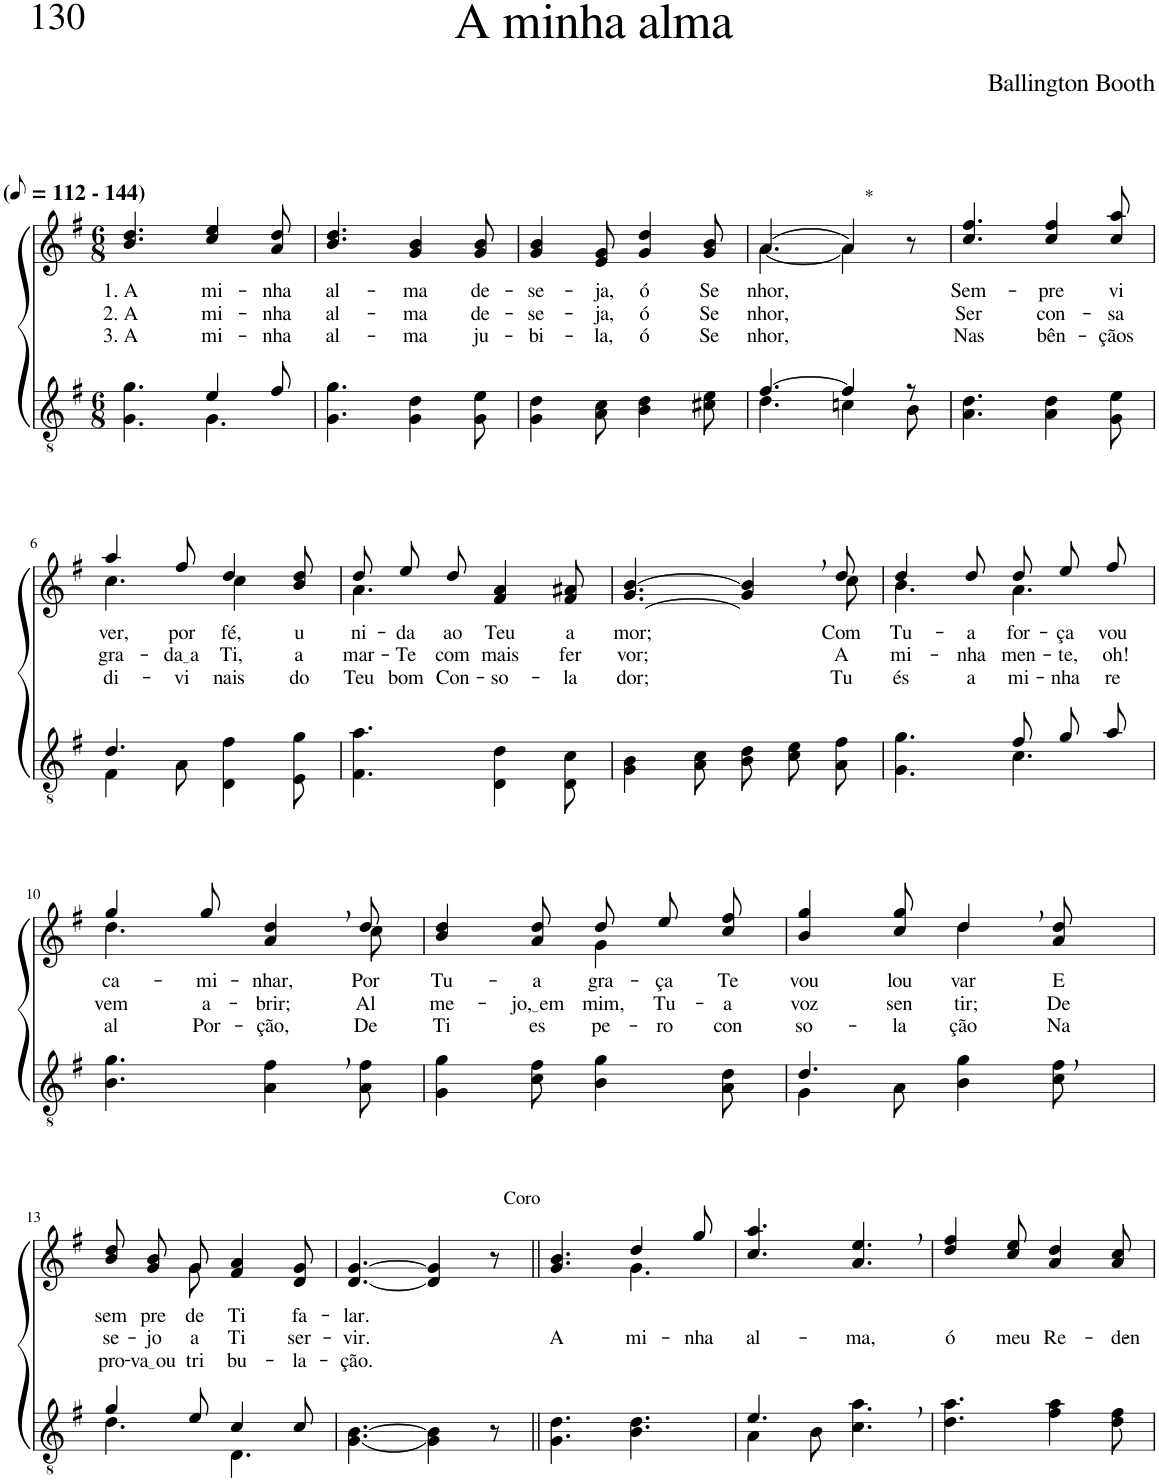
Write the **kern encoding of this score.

**kern	**kern	**text	**text	**text
*part2	*part1	*part1	*part1	*part1
*staff2	*staff1	*staff1	*staff1	*staff1
*I"Parte III e IV	*I"Parte I e II	*	*	*
*clefGv2	*clefG2	*	*	*
*Trd4c7	*Trd4c7	*	*	*
*k[f#]	*k[f#]	*	*	*
*M6/8	*M6/8	*	*	*
*MM56	*MM56	*	*	*
=1	=1	=1	=1	=1
*^	*	*	*	*
!	!	!LO:TX:a:B:t=(	!	!	!
!	!	!LO:TX:a:B:t=- 144)	!	!	!
!	!	!	!LO:LY:b	!LO:LY:b	!LO:LY:b
4.ryy	4.G\ 4.g\	4.b/ 4.dd/	1. A	2. A	3. A
!	!	!	!LO:LY:b	!LO:LY:b	!LO:LY:b
4e/	4.G\	4cc/ 4ee/	mi-	mi-	mi-
!	!	!	!LO:LY:b	!LO:LY:b	!LO:LY:b
8f#/	.	8a/ 8dd/	-nha	-nha	-nha
*v	*v	*	*	*	*
=2	=2	=2	=2	=2
!	!	!LO:LY:b	!LO:LY:b	!LO:LY:b
4.G\ 4.g\	4.b/ 4.dd/	al-	al-	al-
!	!	!LO:LY:b	!LO:LY:b	!LO:LY:b
4G\ 4d\	4g/ 4b/	-ma	-ma	-ma
!	!	!LO:LY:b	!LO:LY:b	!LO:LY:b
8G\ 8e\	8g/ 8b/	de-	de-	ju-
=3	=3	=3	=3	=3
!	!	!LO:LY:b	!LO:LY:b	!LO:LY:b
4G\ 4d\	4g/ 4b/	-se-	-se-	-bi-
!	!	!LO:LY:b	!LO:LY:b	!LO:LY:b
8A\ 8c\	8e/ 8g/	-ja,	-ja,	-la,
!	!	!LO:LY:b	!LO:LY:b	!LO:LY:b
4B\ 4d\	4g/ 4dd/	ó	ó	ó
!	!	!LO:LY:b	!LO:LY:b	!LO:LY:b
8c#X\ 8e\	8g/ 8b/	Se-	Se-	Se-
=4	=4	=4	=4	=4
*^	*^	*	*	*
!	!	!LO:TX:a:t=*	!	!	!	!
!	!	!	!	!LO:LY:b	!LO:LY:b	!LO:LY:b
[4.f#/	4.d\	(4.a/	[4.a\	-nhor,	-nhor,	-nhor,
4f#/]	4cn\	4a/)	4a\]	.	.	.
8r	8B\	8r	8ryy	.	.	.
=5	=5	=5	=5	=5	=5	=5
!	!	!	!	!LO:LY:b	!LO:LY:b	!LO:LY:b
*v	*v	*	*	*	*	*
*	*v	*v	*	*	*
4.A\ 4.d\	4.cc/ 4.ff#/	Sem-	Ser	Nas
!	!	!LO:LY:b	!LO:LY:b	!LO:LY:b
4A\ 4d\	4cc/ 4ff#/	-pre	con-	bên-
!	!	!LO:LY:b	!LO:LY:b	!LO:LY:b
8G\ 8e\	8cc/ 8aa/	vi-	-sa-	-çãos
!!LO:LB:g=z
=6	=6	=6	=6	=6
*^	*^	*	*	*
!	!	!	!	!LO:LY:b	!LO:LY:b	!LO:LY:b
4.d/	4F#\	4aa/	4.cc\	-ver,	-gra-	di-
!	!	!	!	!LO:LY:b	!LO:LY:b	!LO:LY:b
.	8A\	8ff#/	.	por	da a	-vi-
!	!	!	!	!LO:LY:b	!LO:LY:b	!LO:LY:b
4.ryy	4D\ 4f#\	4dd/	4cc\	fé,	Ti,	-nais
!	!	!	!	!LO:LY:b	!LO:LY:b	!LO:LY:b
.	8E\ 8g\	8b/ 8dd/	8ryy	u-	a-	do
=7	=7	=7	=7	=7	=7	=7
!	!	!	!	!LO:LY:b	!LO:LY:b	!LO:LY:b
*v	*v	*	*	*	*	*
4.F#\ 4.a\	8dd/L	4.a\	-ni-	-mar-	Teu
!	!	!	!LO:LY:b	!LO:LY:b	!LO:LY:b
.	8ee/	.	-da	-Te	bom
!	!	!	!LO:LY:b	!LO:LY:b	!LO:LY:b
.	8dd/J	.	ao	com	Con-
!	!	!	!LO:LY:b	!LO:LY:b	!LO:LY:b
4D\ 4d\	4f#/ 4a/	4.ryy	Teu	mais	-so-
!	!	!	!LO:LY:b	!LO:LY:b	!LO:LY:b
8D\ 8c\	8f#/ 8a#X/	.	a-	fer-	-la-
=8	=8	=8	=8	=8	=8
!	!	!	!LO:LY:b	!LO:LY:b	!LO:LY:b
4G\ 4B\	2ryy	[4.g/ [4.b/	-mor;	-vor;	-dor;
8A\ 8c\	.	.	.	.	.
8B\ 8d\L	.	4g/] 4b/]	.	.	.
8c\ 8e\	8ryy	.	.	.	.
!	!	!	!LO:LY:b	!LO:LY:b	!LO:LY:b
8A\ 8f#\J	8cc\	8dd/	Com	A	Tu
=9	=9	=9	=9	=9	=9
*^	*	*	*	*	*
!	!	!	!	!LO:LY:b	!LO:LY:b	!LO:LY:b
4.ryy	4.G\ 4.g\	4dd/	4.b\	Tu-	mi-	és
!	!	!	!	!LO:LY:b	!LO:LY:b	!LO:LY:b
.	.	8dd/	.	-a	-nha	a
!	!	!	!	!LO:LY:b	!LO:LY:b	!LO:LY:b
8f#/L	4.c\	8dd/L	4.a\	for-	men-	mi-
!	!	!	!	!LO:LY:b	!LO:LY:b	!LO:LY:b
8g/	.	8ee/	.	-ça	-te,	-nha
!	!	!	!	!LO:LY:b	!LO:LY:b	!LO:LY:b
8a/J	.	8ff#/J	.	vou	oh!	re-
*v	*v	*	*	*	*	*
!!LO:LB:g=z	!!
=10	=10	=10	=10	=10	=10
!	!	!	!LO:LY:b	!LO:LY:b	!LO:LY:b
4.B\ 4.g\	4gg/	4.dd\	ca-	vem	-al
!	!	!	!LO:LY:b	!LO:LY:b	!LO:LY:b
.	8gg/	.	-mi-	a-	Por-
!	!	!	!LO:LY:b	!LO:LY:b	!LO:LY:b
4A\, 4f#\,	4a/, 4dd/,	4ryy	-nhar,	-brir;	-ção,
!	!	!	!LO:LY:b	!LO:LY:b	!LO:LY:b
8A\ 8f#\	8dd/	8cc\	Por	Al-	De
=11	=11	=11	=11	=11	=11
!	!	!	!LO:LY:b	!LO:LY:b	!LO:LY:b
4G\ 4g\	4b/ 4dd/	4.ryy	Tu-	-me-	Ti
!	!	!	!LO:LY:b	!LO:LY:b	!LO:LY:b
8c\ 8f#\	8a/ 8dd/	.	-a	jo, em	es-
!	!	!	!LO:LY:b	!LO:LY:b	!LO:LY:b
4B\ 4g\	8dd\L	4g\	gra-	mim,	-pe-
!	!	!	!LO:LY:b	!LO:LY:b	!LO:LY:b
.	8ee\	.	-ça	Tu-	-ro
!	!	!	!LO:LY:b	!LO:LY:b	!LO:LY:b
8A\ 8d\	8cc\ 8ff#\J	8ryy	Te	-a	con-
=12	=12	=12	=12	=12	=12
*^	*	*	*	*	*
!	!	!	!	!LO:LY:b	!LO:LY:b	!LO:LY:b
4.d/	4G\	4.ryy	4b/ 4gg/	vou	voz	-so-
!	!	!	!	!LO:LY:b	!LO:LY:b	!LO:LY:b
.	8A\	.	8cc/ 8gg/	lou-	sen-	-la-
!	!	!	!	!LO:LY:b	!LO:LY:b	!LO:LY:b
4.ryy	4B\ 4g\	4dd,\	4dd/	-var	-tir;	-ção
!	!	!	!	!LO:LY:b	!LO:LY:b	!LO:LY:b
.	8c\ 8f#\	8ryy	8a/ 8dd/	E	De-	Na
!!LO:LB:g=z	!!
=13	=13	=13	=13	=13	=13	=13
!	!	!	!	!LO:LY:b	!LO:LY:b	!LO:LY:b
4g/	4.d\	8b/ 8dd/L	4ryy	sem	-se-	pro-
!	!	!	!	!LO:LY:b	!LO:LY:b	!LO:LY:b
.	.	8g/ 8b/	.	pre	-jo	va ou
!	!	!	!	!LO:LY:b	!LO:LY:b	!LO:LY:b
8e/	.	8g/J	8g\	de	a	tri
!	!	!	!	!LO:LY:b	!LO:LY:b	!LO:LY:b
4c/	4.D\	4f#/ 4a/	4.ryy	Ti	Ti	bu-
!	!	!	!	!LO:LY:b	!LO:LY:b	!LO:LY:b
8c/	.	8d/ 8g/	.	fa-	ser-	-la-
*v	*v	*	*	*	*	*
*	*v	*v	*	*	*
=14	=14	=14	=14	=14
!	!	!LO:LY:b	!LO:LY:b	!LO:LY:b
[4.G\ [4.B\	[4.d/ [4.g/	-lar.	-vir.	-ção.
4G\] 4B\]	4d/] 4g/]	.	.	.
!	!LO:TX:a:t=Coro	!	!	!
8r	8r	.	.	.
=15||	=15||	=15||	=15||	=15||
!	!	!	!LO:LY:b	!
*	*^	*	*	*
4.G\ 4.d\	4.g/ 4.b/	4.ryy	.	A	.
!	!	!	!	!LO:LY:b	!
4.B\ 4.d\	4dd/	4.g\	.	mi-	.
!	!	!	!	!LO:LY:b	!
.	8gg/	.	.	-nha	.
*	*v	*v	*	*	*
=16	=16	=16	=16	=16
*^	*	*	*	*
!	!	!	!	!LO:LY:b	!
4.e/	4A\	4.cc/ 4.aa/	.	al-	.
.	8B\	.	.	.	.
!	!	!	!	!LO:LY:b	!
4.ryy	4.c\ 4.a\	4.a/, 4.ee/,	.	-ma,	.
=17	=17	=17	=17	=17	=17
!	!	!	!	!LO:LY:b	!
*v	*v	*	*	*	*
4.d\ 4.a\	4dd/ 4ff#/	.	ó	.
!	!	!	!LO:LY:b	!
.	8cc/ 8ee/	.	meu	.
!	!	!	!LO:LY:b	!
4f#\ 4a\	4a/ 4dd/	.	Re-	.
!	!	!	!LO:LY:b	!
8d\ 8f#\	8a/ 8cc/	.	-den-	.
=	=	=	=	=
*-	*-	*-	*-	*-
